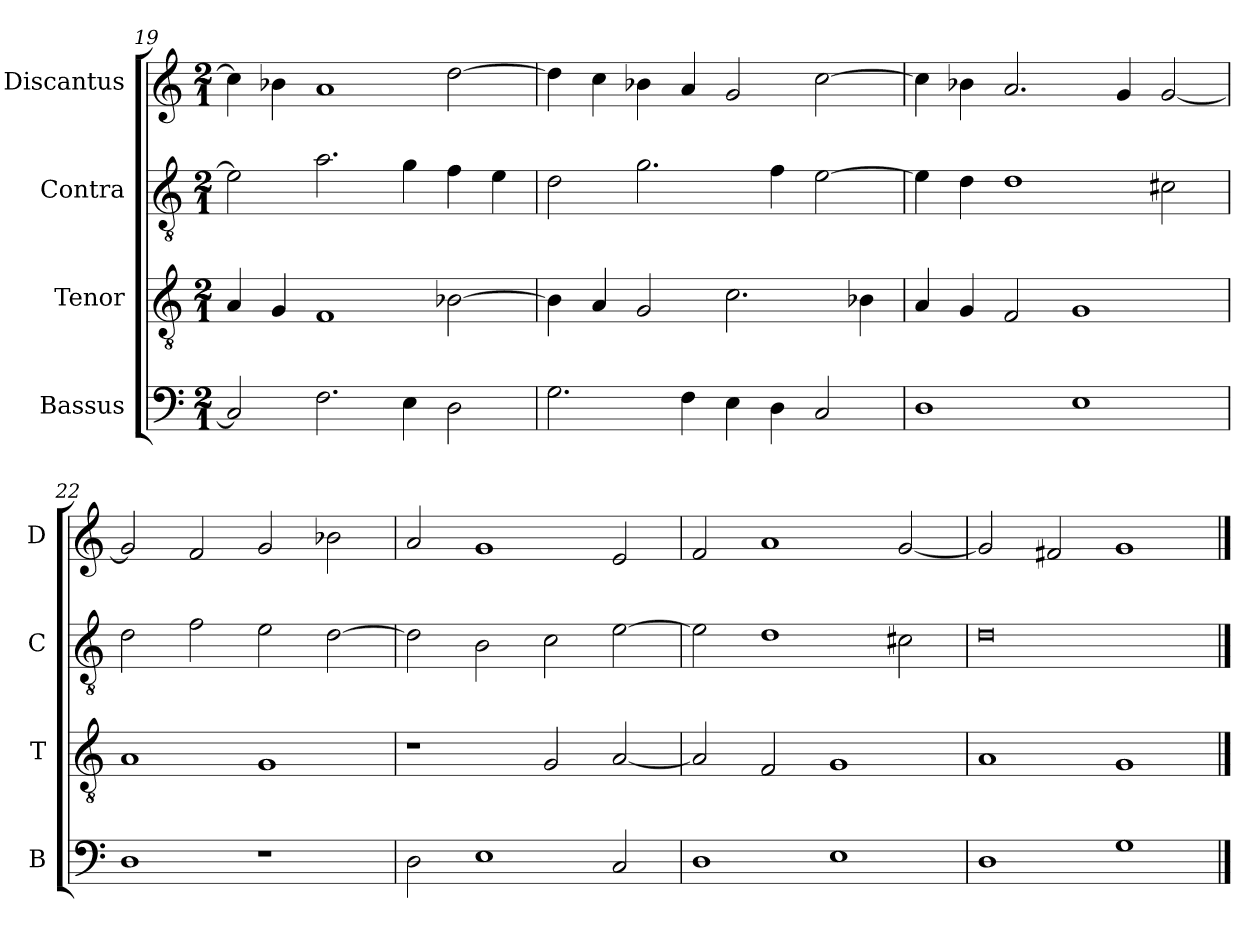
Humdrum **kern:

**kern	**kern	**kern	**kern
*part4	*part3	*part2	*part1
*staff4	*staff3	*staff2	*staff1
*I"Bassus	*I"Tenor	*I"Contra	*I"Discantus
*I'B	*I'T	*I'C	*I'D
*clefF4	*clefGv2	*clefGv2	*clefG2
*k[]	*k[]	*k[]	*k[]
*M2/1	*M2/1	*M2/1	*M2/1
=19	=19	=19	=19
2C/]	4A/	2e\]	4cc\]
.	4G/	.	4b-X\
2.F\	1F	2.a\	1a
4E\	.	4g\	.
2D\	[2B-X\	4f\	[2dd\
.	.	4e\	.
=20	=20	=20	=20
2.G\	4B-\]	2d\	4dd\]
.	4A/	.	4cc\
.	2G/	2.g\	4b-X\
4F\	.	.	4a/
4E\	2.c\	.	2g/
4D\	.	4f\	.
2C/	.	[2e\	[2cc\
.	4B-X\	.	.
=21	=21	=21	=21
1D	4A/	4e\]	4cc\]
.	4G/	4d\	4b-X\
.	2F/	1d	2.a/
1E	1G	.	.
.	.	.	4g/
.	.	2c#X\	[2g/
=22	=22	=22	=22
1D	1A	2d\	2g/]
.	.	2f\	2f/
1r	1G	2e\	2g/
.	.	[2d\	2b-X\
=23	=23	=23	=23
2D\	1r	2d\]	2a/
1E	.	2B\	1g
.	2G/	2c\	.
2C/	[2A/	[2e\	2e/
=24	=24	=24	=24
1D	2A/]	2e\]	2f/
.	2F/	1d	1a
1E	1G	.	.
.	.	2c#X\	[2g/
=25	=25	=25	=25
1D	1A	0d	2g/]
.	.	.	2f#X/
1G	1G	.	1g
==	==	==	==
*-	*-	*-	*-
